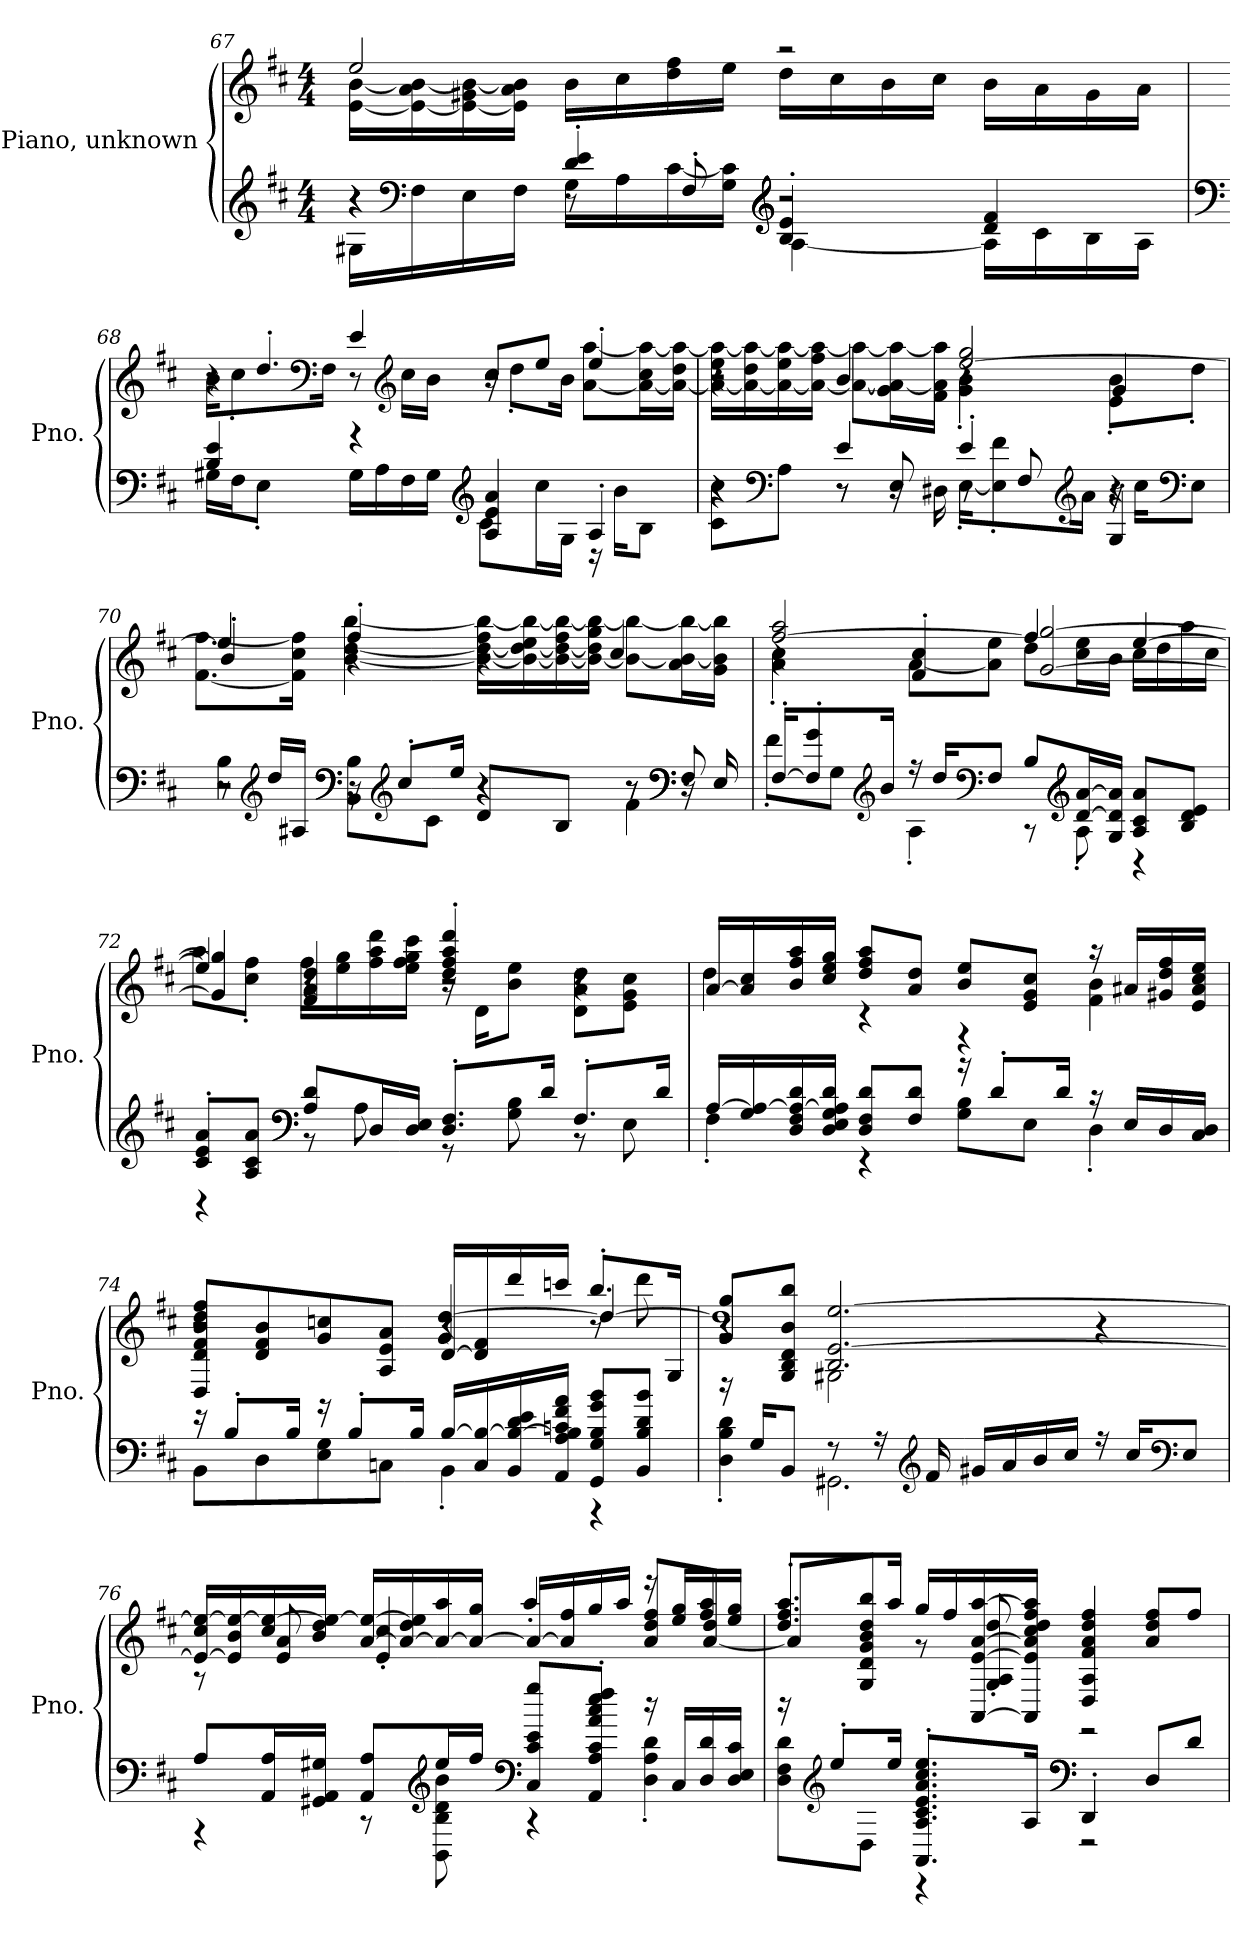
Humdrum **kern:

**kern	**kern
*part1	*part1
*staff2	*staff1
*I"Piano, unknown	*
*I'Pno.	*
!!LO:LB:g=z
*clefG2	*clefG2
*k[f#c#]	*k[f#c#]
*M4/4	*M4/4
=67	=67
*^	*^
*	*^	*	*
4r	16G#X\LL	4r	2ee/	[16e\ [16b\LL
*clefF4	*	*	*	*
.	16F#\	.	.	16e\_ 16a\ 16b\_
.	16E\	.	.	16e\_ 16g#X\ 16b\_
.	16F#\JJ	.	.	16e\] 16a\ 16b\]JJ
4d/' 4e/'	16G#\LL	8r	.	16b\LL
.	16A\	.	.	16cc#\
.	[16c#\	8F#'/	.	16dd\ 16ff#\
.	16G#\ 16c#\]JJ	.	.	16ee\JJ
*clefG2	*	*	*	*
4B/' 4e/'	[4A\	2r	2r	16dd\LL
.	.	.	.	16cc#\
.	.	.	.	16b\
.	.	.	.	16cc#\JJ
4d/ 4f#/	16A\LL]	.	.	16b\LL
.	16c#\	.	.	16a\
.	16B\	.	.	16g#\
.	16A\JJ	.	.	16a\JJ
*v	*v	*v	*	*
*	*v	*v
!!LO:LB:g=z
=68	=68
*clefF4	*
*^	*^
*	*	*	*^
4B/ 4e/	16G#X\LL	8r	16b\KL	4r
.	16F#\J	.	8cc#'\	.
.	8E'\J	4.dd'/	.	.
*	*	*clefF4	*	*
.	.	.	16F#\Jk	.
4r	16G#\LL	.	8r	4e/
.	16A\	.	.	.
*	*	*clefG2	*	*
.	16F#\	.	16cc#\LL	.
.	16G#\JJ	.	16b\JJ	.
*clefG2	*	*	*	*
4A/ 4e/ 4a/	8c#\L	8cc#/L	16r	2r
.	.	.	8dd'\L	.
.	16cc#\L	8ee/J	.	.
.	16G#\JJ	.	16b\Jk	.
4A'/	16r	4ee'/	[8a\ [8aa\L	.
.	16b\KL	.	.	.
.	8B\J	.	16a\_ 16cc#\ 16aa\_L	.
.	.	.	16a\_ 16dd\ 16aa\_JJ	.
!!LO:LB:g=z	!!	!!
=69	=69	=69	=69	=69
*	*^	*	*	*
4r	8c#\ 8cc#\L	4r	4r	16a\_ 16ee\ 16aa\_LL	2r
.	.	.	.	16a\_ 16dd\ 16aa\_	.
*clefF4	*	*	*	*	*
.	8A\J	.	.	16a\_ 16ee\ 16aa\_	.
.	.	.	.	16a\_ 16ff#\ 16aa\_JJ	.
4e/	8r	8r	4b/	8a\_ 8aa\_L	.
.	16r	8E/	.	16g\ 16a\_ 16aa\_L	.
.	16D#X\	.	.	16f#\ 16a\] 16aa\]JJ	.
4e'/	[16E'\KL	8r	[2ee/ 2gg/	4g\' 4b\'	4r
.	8E\]' 8f#\'	.	.	.	.
.	.	8F#/	.	.	.
*clefG2	*	*	*	*	*
.	16a\Jk	.	.	.	.
4r	16r	4G'/	.	8e\' 8b\'L	4g/
.	16cc#\KL	.	.	.	.
*clefF4	*	*	*	*	*
.	8E\J	.	.	8dd'\J	.
!!LO:LB:g=z	!!	!!
=70	=70	=70	=70	=70	=70
8r	4B\	2r	4ee/]	[8.f#\ [8.ff#\L	4b'/
*clefG2	*	*	*	*	*
16dd/LL	.	.	.	.	.
16A#X/JJ	.	.	.	16f#\] 16cc#\ 16ff#\]Jk	.
*clefF4	*	*	*	*	*
16r	8BB\ 8B\L	.	4ff#'/	[4b\ [4dd\ [4bb\	4r
*clefG2	*	*	*	*	*
8cc#'/L	.	.	.	.	.
.	8c#\J	.	.	.	.
16ee/Jk	.	.	.	.	.
8d/L	4r	4r	2r	16b\_ 16dd\_ 16ff#\ 16bb\_LL	4r
.	.	.	.	16b\_ 16dd\_ 16ee\ 16bb\_	.
8B/J	.	.	.	16b\_ 16dd\_ 16ff#\ 16bb\_	.
.	.	.	.	16b\_ 16dd\] 16gg\ 16bb\_JJ	.
8r	4f#\	8r	.	8b\_ 8bb\_L	4cc#/
*clefF4	*	*	*	*	*
16r	.	8F#/	.	16a\ 16b\_ 16bb\_L	.
16E/	.	.	.	16g\ 16b\] 16bb\]JJ	.
*	*v	*v	*	*	*
!!LO:LB:g=z	!!	!!
=71	=71	=71	=71	=71
[16F#'/KL	8f#'\L	[2ff#/ 2aa/	4a\' 4cc#\'	4r
8F#/]' 8g/'	.	.	.	.
.	8G\J	.	.	.
*clefG2	*	*	*	*
16b/Jk	.	.	.	.
16r	4A'\	.	[8a\L	4f#/' 4cc#/'
16dd/KL	.	.	.	.
*clefF4	*	*	*	*
8F#/J	.	.	8a\] 8ee\J	.
8B/L	8r	4ff#/]	8dd\L	[2g/ [2gg/
*clefG2	*	*	*	*
[16d/ [16a/L	8A'\	.	16cc#\ 16ee\L	.
16G/ 16d/] 16a/]JJ	.	.	16b\JJ	.
8A/ 8c#/ 8a/L	4r	[4ee/	16cc#\LL	.
.	.	.	16dd\	.
8B/ 8d/ 8e/J	.	.	16aa\	.
.	.	.	16cc#\JJ	.
=72	=72	=72	=72	=72
8c#/' 8e/' 8a/'L	4r	4ee/]	8aa\L	4g/] 4gg/]
8A/ 8c#/ 8a/J	.	.	8cc#\' 8ff#\'J	.
*clefF4	*	*	*	*
8A/ 8d/L	8r	4f#/ 4a/ 4dd/	16ff#\LL	4r
.	.	.	16ee\ 16gg\	.
16D/L	8A\	.	16ff#\ 16aa\ 16ddd\	.
16D/ 16E/JJ	.	.	16ee\ 16ff#\ 16gg\ 16ccc#\JJ	.
8.D/' 8.F#/'L	8r	4dd/' 4ff#/' 4aa/' 4ddd/'	16r	2r
.	.	.	16d\KL	.
.	8G\ 8B\	.	8b\ 8ee\J	.
16d/Jk	.	.	.	.
8.F#'/L	8r	4r	8d\ 8a\ 8dd\L	.
.	8E\	.	8e\ 8g\ 8cc#\J	.
16d/Jk	.	.	.	.
*	*	*	*v	*v
!!LO:PB:g=z
=73	=73	=73	=73
[16A/LL	4F#'\	[16a/LL	4dd\
16G/ 16A/_	.	16a/] 16cc#/	.
16D/ 16F#/ 16A/_ 16d/	.	16b/ 16ff#/ 16aa/	.
16D/ 16E/ 16G/ 16A/] 16d/JJ	.	16cc#/ 16ee/ 16gg/JJ	.
8D/ 8F#/ 8d/L	4r	8dd/ 8ff#/ 8aa/L	4r
8F#/ 8d/J	.	8a/ 8dd/J	.
16r	8G\ 8B\L	8b/ 8ee/L	4r
8d'/L	.	.	.
.	8E\J	8e/ 8g/ 8cc#/J	.
16d/Jk	.	.	.
16r	4D'\	16r	4f#\ 4b\
16E/LL	.	16a#X/LL	.
16D/	.	16g#X/ 16dd/ 16ff#/	.
16C#/ 16D/JJ	.	16e/ 16a#/ 16cc#/ 16ee/JJ	.
=74	=74	=74	=74
*	*	*	*^
16r	8BB\L	8D/ 8d/ 8f#/ 8b/ 8dd/ 8ff#/L	2r	2r
8B'/L	.	.	.	.
.	8D\	8d/ 8f#/ 8b/	.	.
16B/Jk	.	.	.	.
16r	8E\ 8G\	8g/ 8ccn/	.	.
8B'/L	.	.	.	.
.	8Cn\J	8A/ 8e/ 8a/J	.	.
16B/Jk	.	.	.	.
[16B/LL	4BB'\	[16d/LL	4r	4g/ [4dd/
16C/ 16B/_	.	16d/] 16f#/	.	.
16BB/ 16B/_ 16d/ 16e/	.	16ddd/	.	.
16AA/ 16A/ 16B/] 16cn/ 16f#/ 16a/JJ	.	16cccn/JJ	.	.
8GG/ 8G/ 8B/ 8g/ 8b/L	4r	8.bb'/L	8r	4dd/_
8BB/ 8B/ 8d/ 8b/J	.	.	8ddd\	.
.	.	16G/Jk	.	.
!!LO:LB:g=z	!!	!!
=75	=75	=75	=75	=75
16r	4D\' 4B\' 4d\'	8g/ 8gg/L	4r	1dd]
16G/KL	.	.	.	.
8BB/J	.	8G/ 8B/ 8d/ 8b/ 8bb/J	.	.
8r	2.GG#X\	2.B/ [2.e/ [2.ee/	2G#X\	.
16r	.	.	.	.
*clefG2	*	*	*	*
16f#/	.	.	.	.
16g#X/LL	.	.	.	.
16a/	.	.	.	.
16b/	.	.	.	.
16cc#/JJ	.	.	.	.
16r	.	.	4r	.
16cc#/KL	.	.	.	.
*clefF4	*	*	*	*
8E/J	.	.	.	.
*	*	*	*v	*v
=76	=76	=76	=76
8A/L	4r	16e/_ 16cc#/ 16ee/_LL	8r
.	.	16e/] 16b/ 16ee/_	.
16AA/ 16A/L	.	16cc#/ 16ee/_	8e/ 8a/
16GG#X/ 16AA/ 16G#X/JJ	.	16b/ 16dd/ 16ee/_JJ	.
8AA/ 8A/L	8r	[16a/ 16ee/_LL	4e/' 4cc#/'
.	.	16a/_ 16dd/ 16ee/]	.
*clefG2	*	*	*
16ee/L	8BB\ 8B\ 8d\ 8b\	16a/_ 16aa/	.
16ff#/JJ	.	16a/_ 16gg/JJ	.
*clefF4	*	*	*
8C#/ 8c#/ 8e/ 8gg/L	4r	16a/LL_	4aa'/
.	.	16a/] 16ff#/	.
8AA/' 8A/' 8c#/' 8a/' 8cc#/' 8ee/' 8ff#/'J	.	16gg/	.
.	.	16aa/JJ	.
16r	4D\' 4A\' 4d\'	16r	8a/ 8dd/ 8ff#/L
16C#/LL	.	16ee/ 16gg/LL	.
16D/ 16d/	.	16ff#/ 16aa/	[8a/ 8dd/J
16D/ 16E/ 16c#/JJ	.	16ee/ 16gg/JJ	.
!!LO:LB:g=z	!!
=77	=77	=77	=77
16r	8D\ 8F#\ 8d\L	8.dd/' 8.ff#/' 8.aa/'L	8a/L]
*clefG2	*	*	*
8ee'/L	.	.	.
.	8D\J	.	8G/ 8d/ 8g/ 8b/ 8dd/ 8bb/J
16ee/Jk	.	16aa/Jk	.
8.AA/' 8.A/' 8.c#/' 8.e/' 8.a/' 8.cc#/' 8.ee/'L	4r	16gg/LL	8r
.	.	16ff#/	.
.	.	[16AA/ [16e/ [16a/ [16aa/	8G/' 8A/' 8dd/'
16A/Jk	.	16AA/] 16e/] 16a/] 16cc#/ 16dd/ 16ff#/ 16aa/]JJ	.
*clefF4	*	*	*
4DD'/	2r	4D/ 4A/ 4f#/ 4a/ 4dd/ 4ff#/	2r
8D/L	.	8a/ 8dd/ 8ff#/L	.
8d/J	.	8ff#/J	.
*v	*v	*	*
*	*v	*v
=	=
*-	*-
